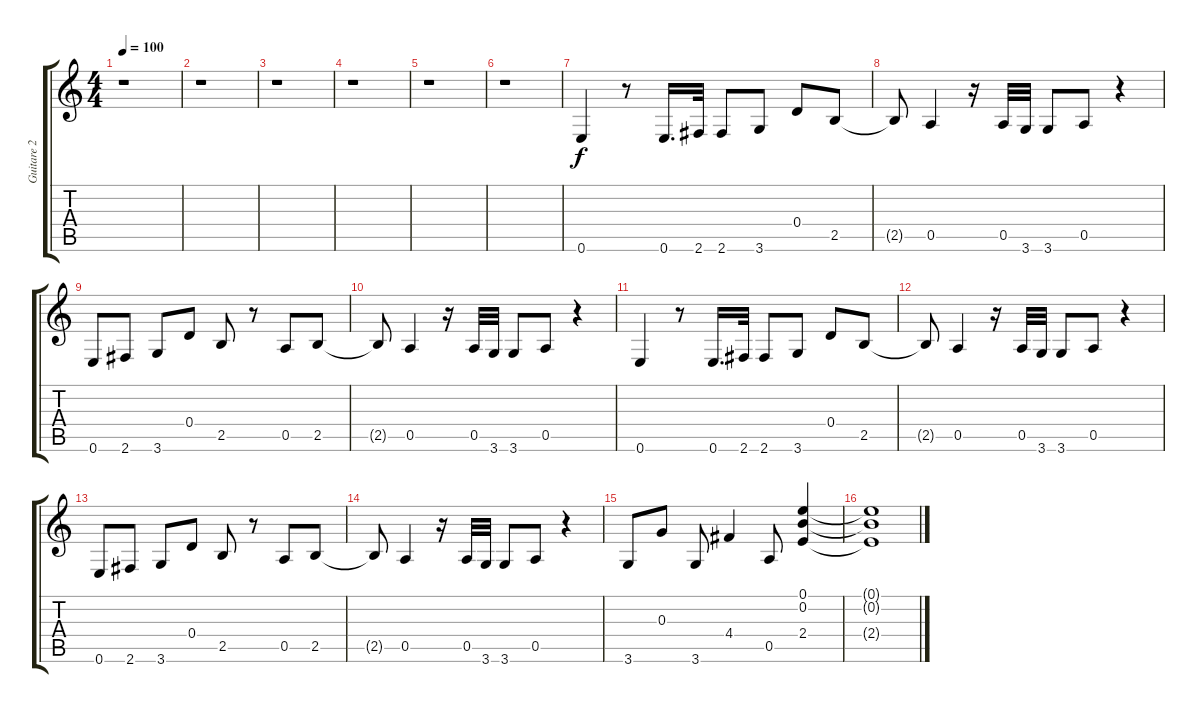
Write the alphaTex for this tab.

\track ("Guitare 2" "Guitare 2") {instrument acousticguitarsteel}
\staff {score tabs}
\tuning (E4 B3 G3 D3 A2 E2) {hide}
\ts (4 4)
\tempo 100
\clef g2
\ks c
r.1{dy f instrument acousticguitarsteel} |
r.1 |
r.1 |
r.1 |
r.1 |
r.1 |
0.6.4 r.8 0.6.16{d} 2.6.32 2.6.8 3.6.8 0.4.8 2.5.8 |
2.5{t}.8 0.5.4 r.16 0.5.32 3.6.32 3.6.8 0.5.8 r.4 |
0.6.8 2.6.8 3.6.8 0.4.8 2.5.8 r.8 0.5.8 2.5.8 |
2.5{t}.8 0.5.4 r.16 0.5.32 3.6.32 3.6.8 0.5.8 r.4 |
0.6.4 r.8 0.6.16{d} 2.6.32 2.6.8 3.6.8 0.4.8 2.5.8 |
2.5{t}.8 0.5.4 r.16 0.5.32 3.6.32 3.6.8 0.5.8 r.4 |
0.6.8 2.6.8 3.6.8 0.4.8 2.5.8 r.8 0.5.8 2.5.8 |
2.5{t}.8 0.5.4 r.16 0.5.32 3.6.32 3.6.8 0.5.8 r.4 |
3.6.8 0.3.8 3.6.8 4.4.4 0.5.8 (0.1 0.2 2.4).4 |
(0.1{t} 0.2{t} 2.4{t}).1
